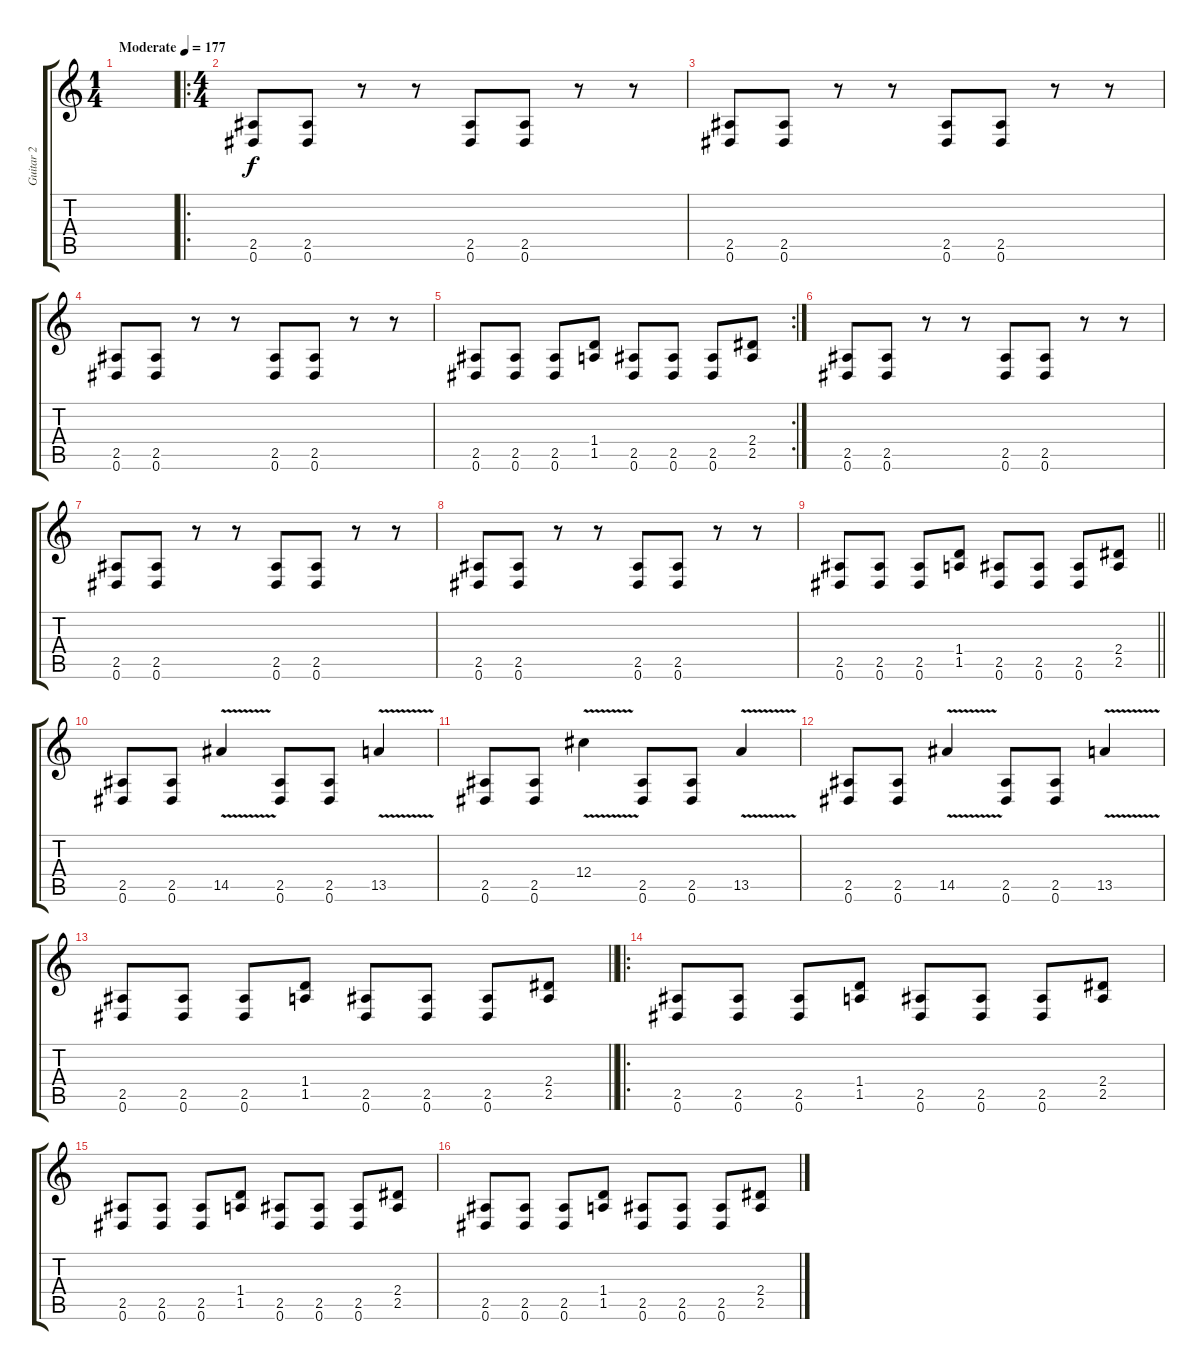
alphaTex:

\track ("Guitar 2" "Guitar 2") {instrument distortionguitar}
\staff {score tabs}
\tuning (Eb4 Bb3 Gb3 Db3 Ab2 Eb2) {hide}
\ts (1 4)
\tempo (177 "Moderate")
\clef g2
\ks c
|
\ro
\ts (4 4)
(2.5 0.6).8 (2.5 0.6).8 r.8 r.8 (2.5 0.6).8 (2.5 0.6).8 r.8 r.8 |
(2.5 0.6).8 (2.5 0.6).8 r.8 r.8 (2.5 0.6).8 (2.5 0.6).8 r.8 r.8 |
(2.5 0.6).8 (2.5 0.6).8 r.8 r.8 (2.5 0.6).8 (2.5 0.6).8 r.8 r.8 |
\rc 2
(2.5 0.6).8 (2.5 0.6).8 (2.5 0.6).8 (1.4 1.5).8 (2.5 0.6).8 (2.5 0.6).8 (2.5 0.6).8 (2.4 2.5).8 |
(2.5 0.6).8 (2.5 0.6).8 r.8 r.8 (2.5 0.6).8 (2.5 0.6).8 r.8 r.8 |
(2.5 0.6).8 (2.5 0.6).8 r.8 r.8 (2.5 0.6).8 (2.5 0.6).8 r.8 r.8 |
(2.5 0.6).8 (2.5 0.6).8 r.8 r.8 (2.5 0.6).8 (2.5 0.6).8 r.8 r.8 |
\barLineRight lightlight
(2.5 0.6).8 (2.5 0.6).8 (2.5 0.6).8 (1.4 1.5).8 (2.5 0.6).8 (2.5 0.6).8 (2.5 0.6).8 (2.4 2.5).8 |
(2.5 0.6).8 (2.5 0.6).8 14.5{v}.4 (2.5 0.6).8 (2.5 0.6).8 13.5{v}.4 |
(2.5 0.6).8 (2.5 0.6).8 12.4{v}.4 (2.5 0.6).8 (2.5 0.6).8 13.5{v}.4 |
(2.5 0.6).8 (2.5 0.6).8 14.5{v}.4 (2.5 0.6).8 (2.5 0.6).8 13.5{v}.4 |
\barLineRight lightlight
(2.5 0.6).8 (2.5 0.6).8 (2.5 0.6).8 (1.4 1.5).8 (2.5 0.6).8 (2.5 0.6).8 (2.5 0.6).8 (2.4 2.5).8 |
\ro
(2.5 0.6).8 (2.5 0.6).8 (2.5 0.6).8 (1.4 1.5).8 (2.5 0.6).8 (2.5 0.6).8 (2.5 0.6).8 (2.4 2.5).8 |
(2.5 0.6).8 (2.5 0.6).8 (2.5 0.6).8 (1.4 1.5).8 (2.5 0.6).8 (2.5 0.6).8 (2.5 0.6).8 (2.4 2.5).8 |
(2.5 0.6).8 (2.5 0.6).8 (2.5 0.6).8 (1.4 1.5).8 (2.5 0.6).8 (2.5 0.6).8 (2.5 0.6).8 (2.4 2.5).8
